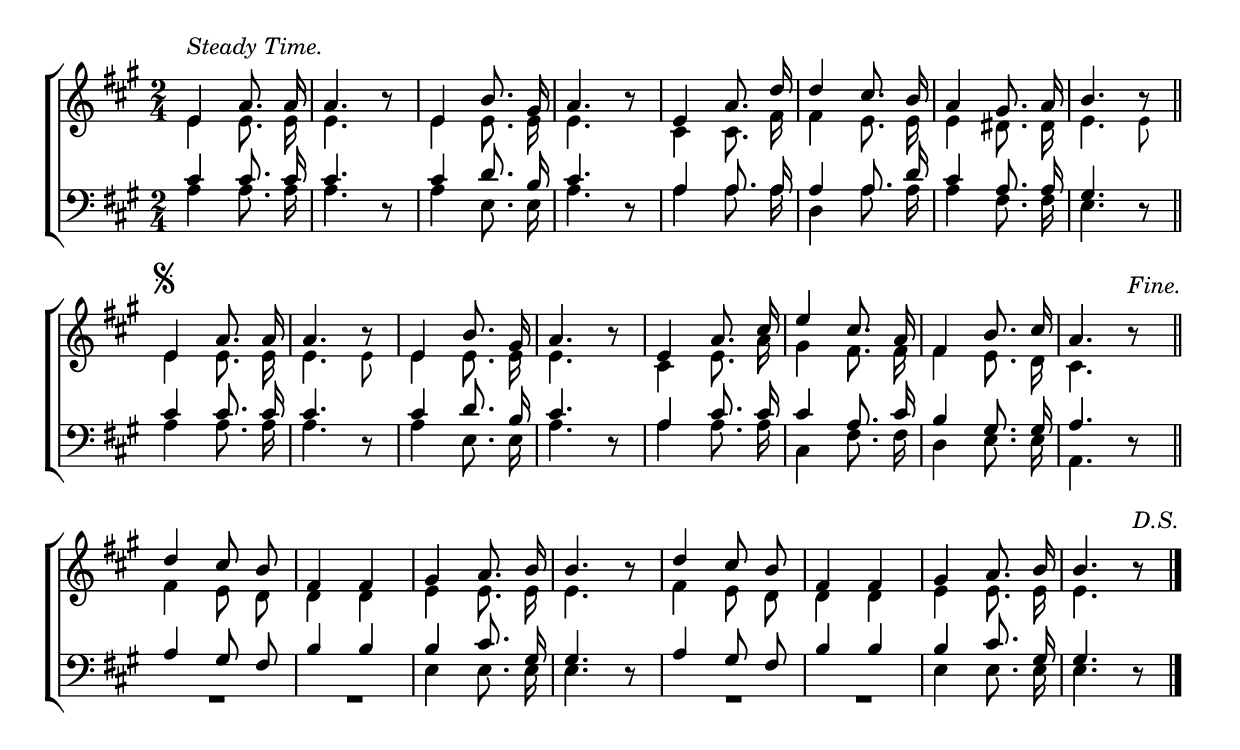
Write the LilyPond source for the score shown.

%Planting the Tree

\version "2.6.5"
\include "english.ly"

tempotext = \markup { \italic {Steady Time.} }

segno = \markup { \musicglyph #"scripts.segno" }

dalsegno = \markup { \italic {D.S.} }

fine = \markup { \italic {Fine.} }

cue = { \once \set fontSize = #-2 }

global = {
 \time 2/4
 \key a \major
 \override Staff.Rest #'staff-position = #0
}

soprano = \relative c' {
 \autoBeamOff
 \override TextScript #'padding = #2
 e4^\tempotext a8. a16 | a4. r8 | e4 b'8. gs16 | a4. r8 |
 e4 a8. d16 | d4 cs8. b16 | a4 gs8. a16 | b4. r8 \bar "||"

 e,4^\segno a8. a16 | a4. r8 | e4 b'8. gs16 | a4. r8 |
 e4 a8. cs16 | e4 cs8. a16 | fs4 b8. cs16 | a4. r8^\fine \bar "||"

 d4 cs8 b8 | fs4 fs4 | gs4 a8. b16 | b4. r8 |
 d4 cs8 b8 | fs4 fs4 | gs4 a8. b16 | b4. r8^\dalsegno \bar "|."
}

alto = \relative c' {
 \autoBeamOff
 e4 e8. e16 | e4. s8 | e4 e8. e16 | e4. s8 |
 cs4 cs8. fs16 | fs4 e8. e16 | e4 ds8. ds16 | e4. \cue e8 \bar "||"

 e4 e8. e16 | e4. \cue e8 | e4 e8. e16 | e4. s8 |
 cs4 e8. a16 | gs4 fs8. fs16 | fs4 e8. d16 | cs4. s8 \bar "||"

 fs4 e8 d8 | d4 d4 | e4 e8. e16 | e4. s8 |
 fs4 e8 d8 | d4 d4 | e4 e8. e16 | e4. s8 \bar "|."
}

tenor = \relative c' {
 \autoBeamOff
 cs4 cs8. cs16 | cs4. r8 | cs4 d8. b16 | cs4. r8 |
 a4 a8. a16 | a4 a8. d16 | cs4 a8. a16 | gs4. r8 \bar "||"

 cs4 cs8. cs16 | cs4. r8 | cs4 d8. b16 | cs4. r8 |
 a4 cs8. cs16 | cs4 a8. cs16 | b4 gs8. gs16 | a4. r8 \bar "||"

 a4 gs8 fs8 | b4 b4 | b4 cs8. gs16 | gs4. r8 |
 a4 gs8 fs8 | b4 b4 | b4 cs8. gs16 | gs4. r8 \bar "|."
}

bass = \relative c' {
 \autoBeamOff
 a4 a8. a16 | a4. s8 | a4 e8. e16 | a4. s8 |
 a4 a8. a16 | d,4 a'8. a16 | a4 fs8. fs16 | e4. s8 \bar "||"

 a4 a8. a16 | a4. s8 | a4 e8. e16 | a4. s8 |
 a4 a8. a16 | cs,4 fs8. fs16 | d4 e8. e16 | a,4. s8 \bar "||"

 R2*2 | e'4 e8. e16 | e4. s8 |
 R2*2 | e4 e8. e16 | e4. s8 \bar "|."
}

\score {
 \new ChoirStaff <<
  \new Staff << \clef treble \global \soprano \\ \alto >>
  \new Staff << \clef bass \global \tenor \\ \bass >>
 >>
 \layout {
   indent = 0.0\cm
    \context {
      \Score
       \remove Bar_number_engraver
    }
  }
 \midi { \tempo 4 = 100 }
}
